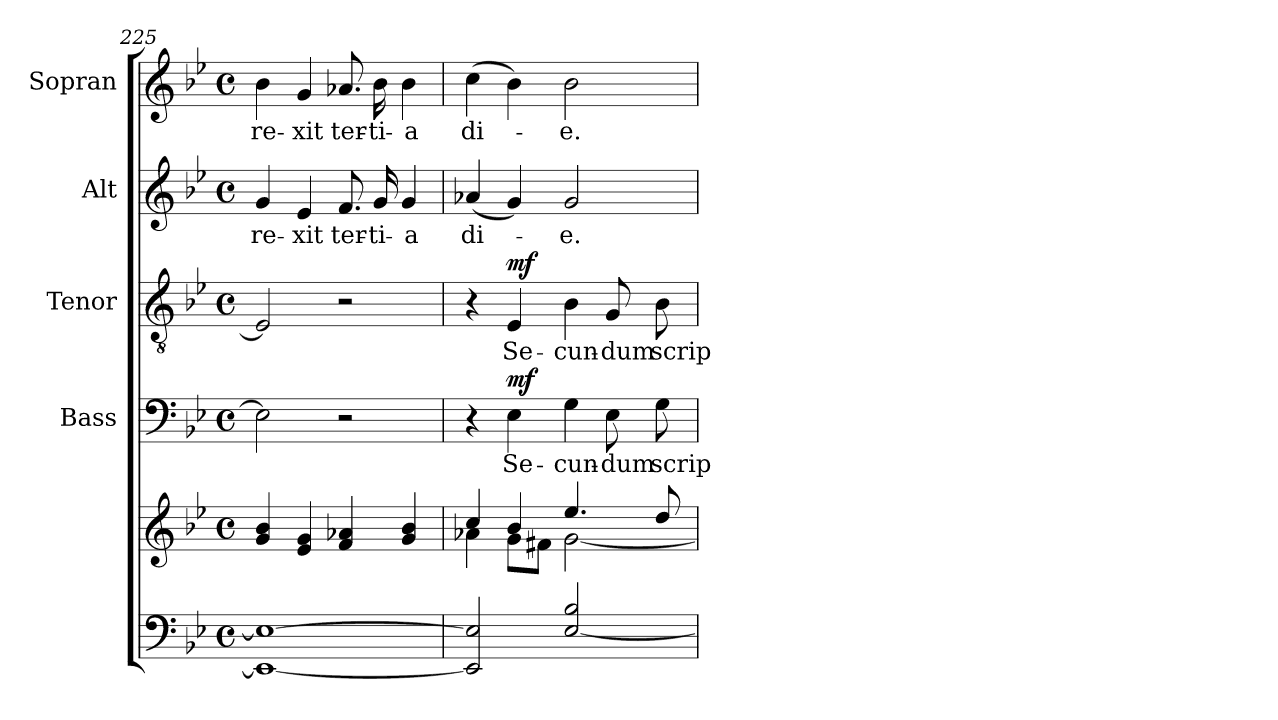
**kern	**kern	**kern	**text	**dynam	**kern	**text	**dynam	**kern	**text	**kern	**text
*part5	*part5	*part4	*part4	*part4	*part3	*part3	*part3	*part2	*part2	*part1	*part1
*staff6	*staff5	*staff4	*staff4	*staff4	*staff3	*staff3	*staff3	*staff2	*staff2	*staff1	*staff1
*	*	*I"Bass	*	*	*I"Tenor	*	*	*I"Alt	*	*I"Sopran	*
*	*	*I'B.	*	*	*I'T.	*	*	*I'A.	*	*I'S.	*
*clefF4	*clefG2	*clefF4	*	*	*clefGv2	*	*	*clefG2	*	*clefG2	*
*k[b-e-]	*k[b-e-]	*k[b-e-]	*	*	*k[b-e-]	*	*	*k[b-e-]	*	*k[b-e-]	*
*B-:	*B-:	*B-:	*	*	*B-:	*	*	*B-:	*	*B-:	*
*M4/4	*M4/4	*M4/4	*	*	*M4/4	*	*	*M4/4	*	*M4/4	*
*met(c)	*met(c)	*met(c)	*	*	*met(c)	*	*	*met(c)	*	*met(c)	*
=225	=225	=225	=225	=225	=225	=225	=225	=225	=225	=225	=225
!	!	!	!	!	!	!	!	!	!LO:LY:b	!	!LO:LY:b
1EE-_ 1E-_	4g/ 4b-/	2E-\]	.	.	2E-/]	.	.	4g/	-re-	4b-\	-re-
!	!	!	!	!	!	!	!	!	!LO:LY:b	!	!LO:LY:b
.	4e-/ 4g/	.	.	.	.	.	.	4e-/	-xit	4g/	-xit
!	!	!	!	!	!	!	!	!	!LO:LY:b	!	!LO:LY:b
.	4f/ 4a-X/	2r	.	.	2r	.	.	8.f/	ter-	8.a-X/	ter-
!	!	!	!	!	!	!	!	!	!LO:LY:b	!	!LO:LY:b
.	.	.	.	.	.	.	.	16g/	-ti-	16b-\	-ti-
!	!	!	!	!	!	!	!	!	!LO:LY:b	!	!LO:LY:b
.	4g/ 4b-/	.	.	.	.	.	.	4g/	-a	4b-\	-a
=226	=226	=226	=226	=226	=226	=226	=226	=226	=226	=226	=226
*	*^	*	*	*	*	*	*	*	*	*	*
!	!	!	!	!	!	!	!	!	!	!LO:LY:b	!	!LO:LY:b
2EE-/] 2E-/]	4cc/	4a-X\	4r	.	.	4r	.	.	(<4a-X/	di-	(>4cc\	di-
!	!	!	!	!LO:LY:b	!LO:DY:a	!	!LO:LY:b	!LO:DY:a	!	!	!	!
.	4b-/	8g\L	4E-\	Se-	mf	4E-/	Se-	mf	4g/)	.	4b-\)	.
.	.	8f#X\J	.	.	.	.	.	.	.	.	.	.
!	!	!	!	!LO:LY:b	!	!	!LO:LY:b	!	!	!LO:LY:b	!	!LO:LY:b
[2E-/ 2B-/	4.ee-/	[<2g\	4G\	-cun-	.	4B-\	-cun-	.	2g/	-e.	2b-\	-e.
!	!	!	!	!LO:LY:b	!	!	!LO:LY:b	!	!	!	!	!
.	.	.	8E-\	-dum	.	8G/	-dum	.	.	.	.	.
!	!	!	!	!LO:LY:b	!	!	!LO:LY:b	!	!	!	!	!
.	8dd/	.	8G\	scrip-	.	8B-\	scrip-	.	.	.	.	.
*	*v	*v	*	*	*	*	*	*	*	*	*	*
=	=	=	=	=	=	=	=	=	=	=	=
*-	*-	*-	*-	*-	*-	*-	*-	*-	*-	*-	*-
